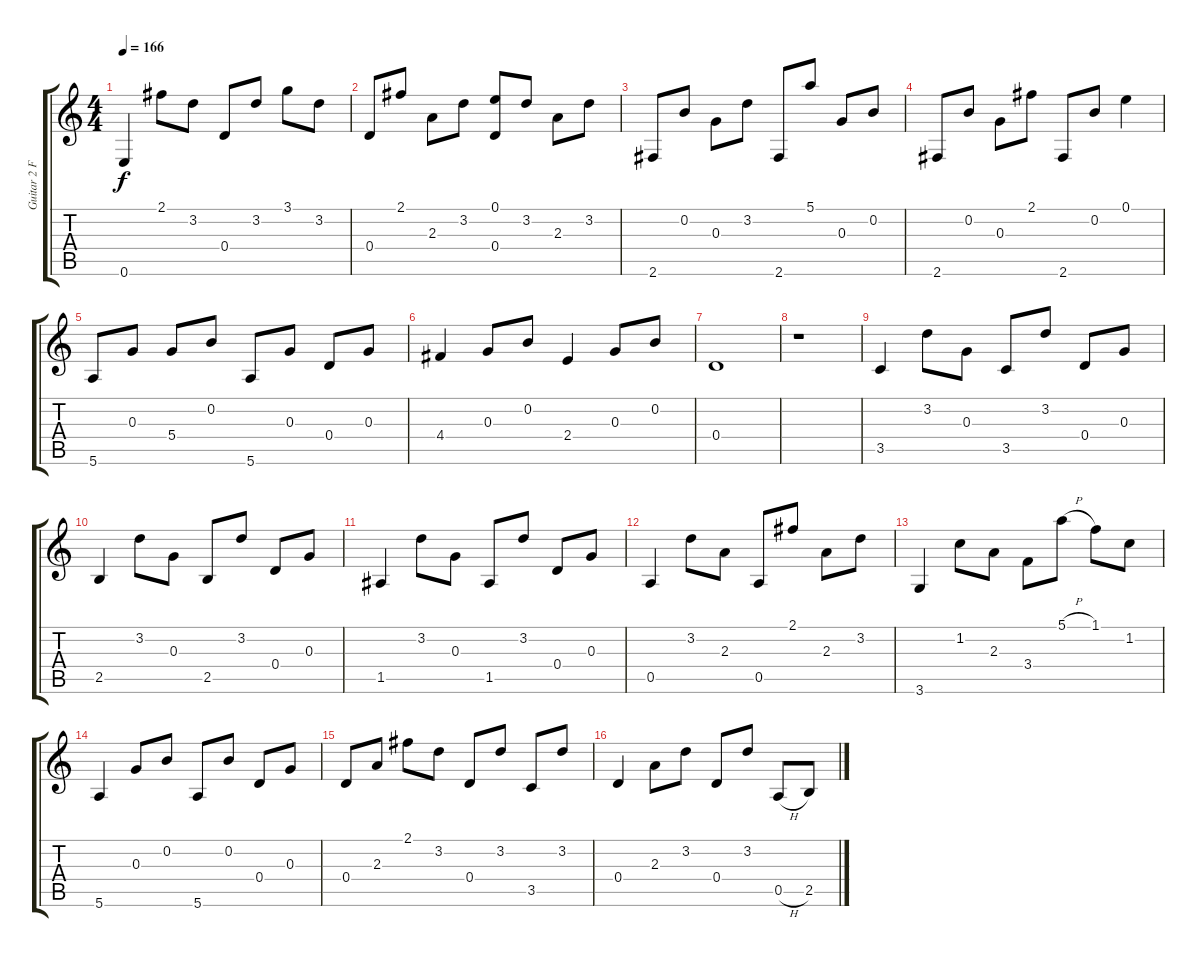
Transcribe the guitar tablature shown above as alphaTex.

\track ("Guitar 2 Fingerpicking" "Guitar 2 F") {instrument acousticguitarnylon}
\staff {score tabs}
\tuning (E4 B3 G3 D3 A2 E2) {hide}
\ts (4 4)
\tempo 166
\clef g2
\ks c
0.6.4{dy f} 2.1.8 3.2.8 0.4.8 3.2.8 3.1.8 3.2.8 |
0.4.8 2.1.8 2.3.8 3.2.8 (0.1 0.4).8 3.2.8 2.3.8 3.2.8 |
2.6.8 0.2.8 0.3.8 3.2.8 2.6.8 5.1.8 0.3.8 0.2.8 |
2.6.8 0.2.8 0.3.8 2.1.8 2.6.8 0.2.8 0.1.4 |
5.6.8 0.3.8 5.4.8 0.2.8 5.6.8 0.3.8 0.4.8 0.3.8 |
4.4.4 0.3.8 0.2.8 2.4.4 0.3.8 0.2.8 |
0.4.1 |
r.1 |
3.5.4 3.2.8 0.3.8 3.5.8 3.2.8 0.4.8 0.3.8 |
2.5.4 3.2.8 0.3.8 2.5.8 3.2.8 0.4.8 0.3.8 |
1.5.4 3.2.8 0.3.8 1.5.8 3.2.8 0.4.8 0.3.8 |
0.5.4 3.2.8 2.3.8 0.5.8 2.1.8 2.3.8 3.2.8 |
3.6.4 1.2.8 2.3.8 3.4.8 5.1{h}.8 1.1.8 1.2.8 |
5.6.4 0.3.8 0.2.8 5.6.8 0.2.8 0.4.8 0.3.8 |
0.4.8 2.3.8 2.1.8 3.2.8 0.4.8 3.2.8 3.5.8 3.2.8 |
0.4.4 2.3.8 3.2.8 0.4.8 3.2.8 0.5{h}.8 2.5.8
